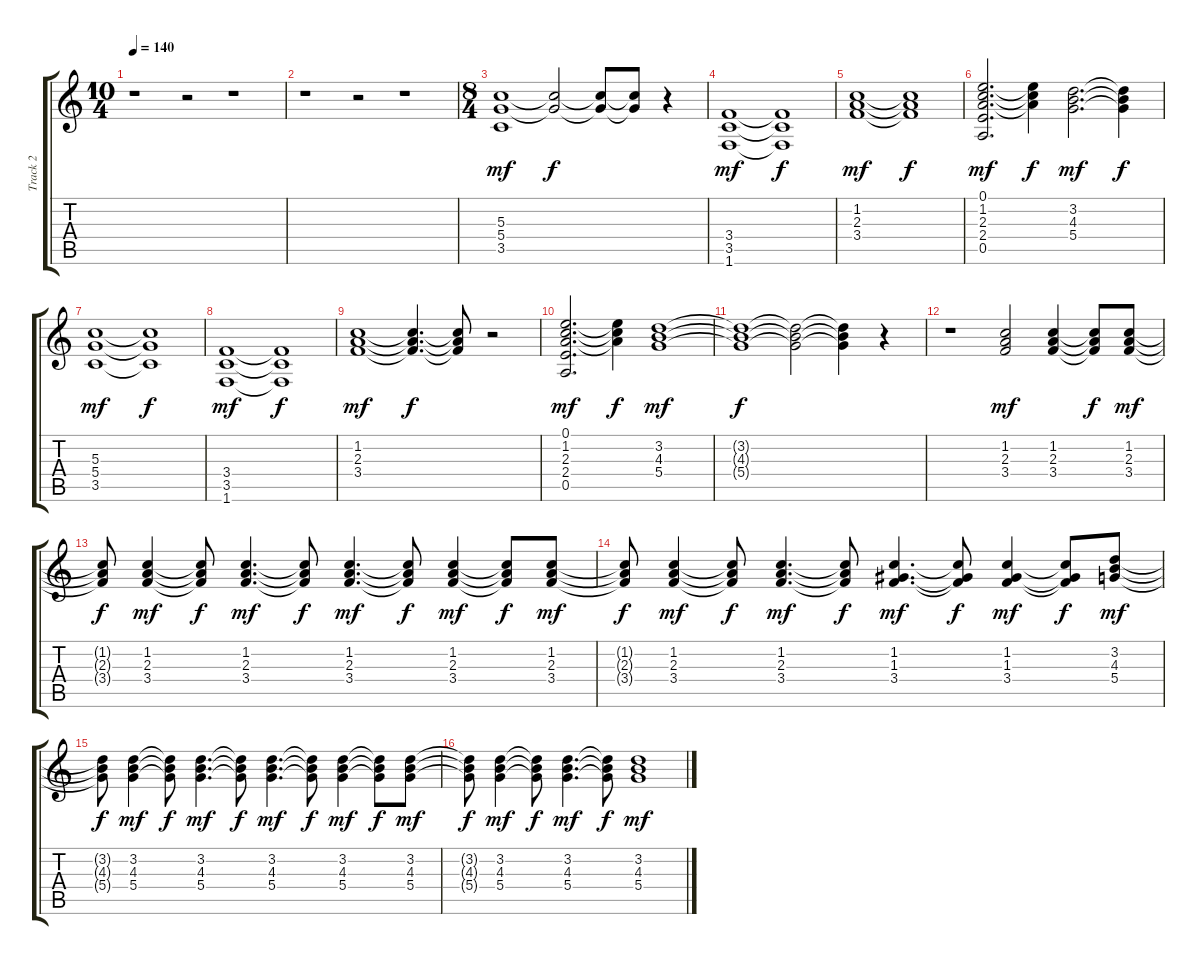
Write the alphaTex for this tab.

\track ("Track 2" "Track 2") {instrument distortionguitar}
\staff {score tabs}
\tuning (E4 B3 G3 D3 A2 E2) {hide}
\ts (10 4)
\tempo 140
\clef g2
\ks c
r.1{dy mf} r.2 r.1 |
r.1 r.2 r.1 |
\ts (8 4)
(5.3 5.4 3.5).1 (5.3{t} 5.4{t}).2{dy f} (5.3{t} 5.4{t}).8 (5.3{t} 5.4{t}).8 r.4 |
(3.4 3.5 1.6).1{dy mf} (3.4{t} 3.5{t} 1.6{t}).1{dy f} |
(1.2 2.3 3.4).1{dy mf} (1.2{t} 2.3{t} 3.4{t}).1{dy f} |
(0.1 1.2 2.3 2.4 0.5).2{d dy mf} (0.1{t} 1.2{t} 2.3{t}).4{dy f} (3.2 4.3 5.4).2{d dy mf} (3.2{t} 4.3{t} 5.4{t}).4{dy f} |
(5.3 5.4 3.5).1{dy mf} (5.3{t} 5.4{t} 3.5{t}).1{dy f} |
(3.4 3.5 1.6).1{dy mf} (3.4{t} 3.5{t} 1.6{t}).1{dy f} |
(1.2 2.3 3.4).1{dy mf} (1.2{t} 2.3{t} 3.4{t}).4{d dy f} (1.2{t} 2.3{t} 3.4{t}).8 r.2 |
(0.1 1.2 2.3 2.4 0.5).2{d dy mf} (0.1{t} 1.2{t} 2.3{t}).4{dy f} (3.2 4.3 5.4).1{dy mf} |
(3.2{t} 4.3{t} 5.4{t}).1{dy f} (3.2{t} 4.3{t} 5.4{t}).2 (3.2{t} 4.3{t} 5.4{t}).4 r.4 |
r.1 (1.2 2.3 3.4).2{dy mf} (1.2 2.3 3.4).4 (1.2{t} 2.3{t} 3.4{t}).8{dy f} (1.2 2.3 3.4).8{dy mf} |
(1.2{t} 2.3{t} 3.4{t}).8{dy f} (1.2 2.3 3.4).4{dy mf} (1.2{t} 2.3{t} 3.4{t}).8{dy f} (1.2 2.3 3.4).4{d dy mf} (1.2{t} 2.3{t} 3.4{t}).8{dy f} (1.2 2.3 3.4).4{d dy mf} (1.2{t} 2.3{t} 3.4{t}).8{dy f} (1.2 2.3 3.4).4{dy mf} (1.2{t} 2.3{t} 3.4{t}).8{dy f} (1.2 2.3 3.4).8{dy mf} |
(1.2{t} 2.3{t} 3.4{t}).8{dy f} (1.2 2.3 3.4).4{dy mf} (1.2{t} 2.3{t} 3.4{t}).8{dy f} (1.2 2.3 3.4).4{d dy mf} (1.2{t} 2.3{t} 3.4{t}).8{dy f} (1.2 1.3 3.4).4{d dy mf} (1.2{t} 1.3{t} 3.4{t}).8{dy f} (1.2 1.3 3.4).4{dy mf} (1.2{t} 1.3{t} 3.4{t}).8{dy f} (3.2 4.3 5.4).8{dy mf} |
(3.2{t} 4.3{t} 5.4{t}).8{dy f} (3.2 4.3 5.4).4{dy mf} (3.2{t} 4.3{t} 5.4{t}).8{dy f} (3.2 4.3 5.4).4{d dy mf} (3.2{t} 4.3{t} 5.4{t}).8{dy f} (3.2 4.3 5.4).4{d dy mf} (3.2{t} 4.3{t} 5.4{t}).8{dy f} (3.2 4.3 5.4).4{dy mf} (3.2{t} 4.3{t} 5.4{t}).8{dy f} (3.2 4.3 5.4).8{dy mf} |
(3.2{t} 4.3{t} 5.4{t}).8{dy f} (3.2 4.3 5.4).4{dy mf} (3.2{t} 4.3{t} 5.4{t}).8{dy f} (3.2 4.3 5.4).4{d dy mf} (3.2{t} 4.3{t} 5.4{t}).8{dy f} (3.2 4.3 5.4).1{dy mf}
